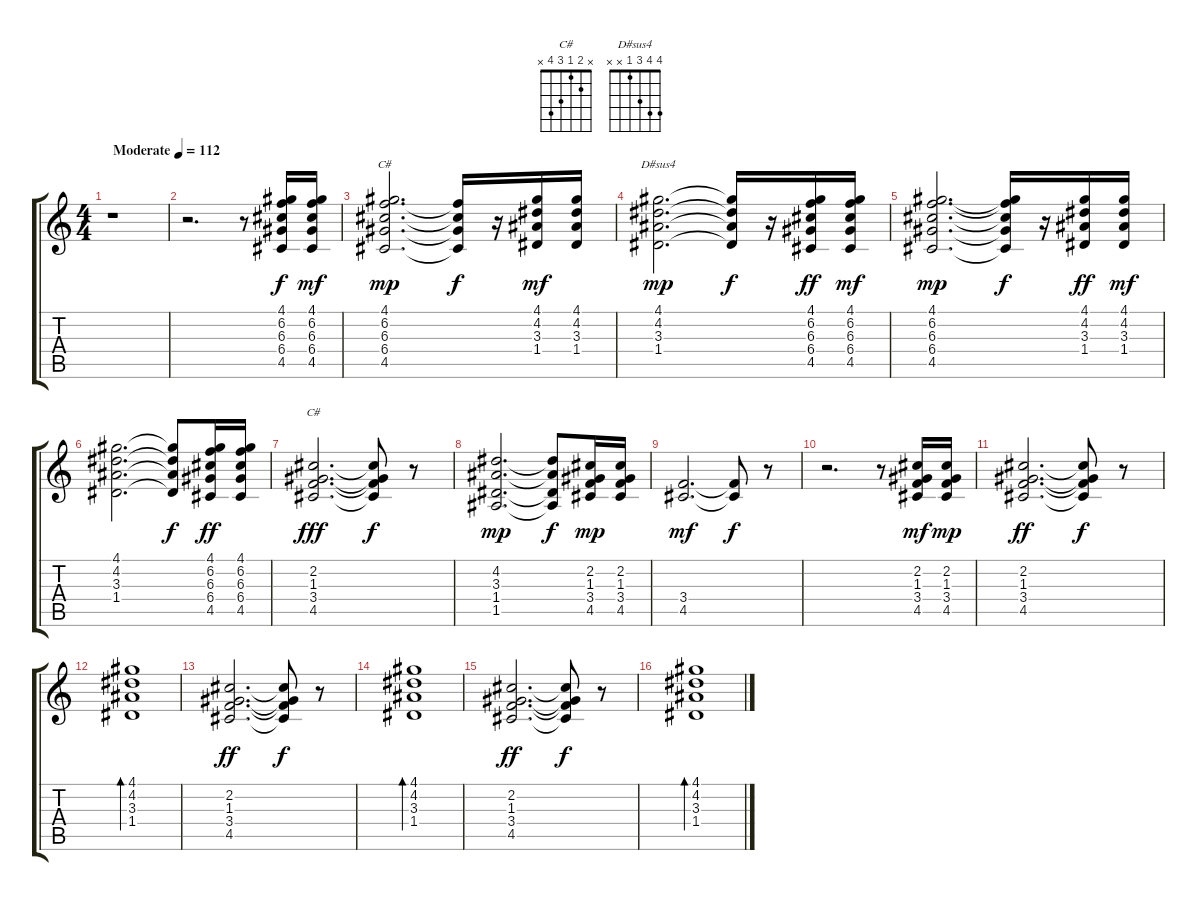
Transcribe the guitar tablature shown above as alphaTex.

\track "" {instrument electricguitarclean}
\staff {score tabs}
\tuning (E4 B3 G3 D3 A2 E2) {hide}
\chord ("C#" 4 6 6 6 4 x) {firstfret 4 barre 4}
\chord ("D#sus4" 4 4 3 1 x x)
\chord ("C#" x 2 1 3 4 x)
\ts (4 4)
\tempo (112 "Moderate")
\clef g2
\ks c
r.1{dy f instrument electricguitarclean} |
r.2{d} r.8 (4.1 6.2 6.3 6.4 4.5).16 (4.1 6.2 6.3 6.4 4.5).16{dy mf} |
(4.1 6.2 6.3 6.4 4.5).2{d ch "C#" dy mp} (6.2{t} 6.3{t} 6.4{t} 4.5{t}).16{dy f} r.16 (4.1 4.2 3.3 1.4).16{dy mf volume 5} (4.1 4.2 3.3 1.4).16 |
(4.1 4.2 3.3 1.4).2{d ch "D#sus4" dy mp} (4.1{t} 4.2{t} 3.3{t} 1.4{t}).16{dy f} r.16 (4.1 6.2 6.3 6.4 4.5).16{dy ff volume 5} (4.1 6.2 6.3 6.4 4.5).16{dy mf} |
(4.1 6.2 6.3 6.4 4.5).2{d dy mp} (4.1{t} 6.2{t} 6.3{t} 6.4{t} 4.5{t}).16{dy f} r.16 (4.1 4.2 3.3 1.4).16{dy ff volume 5} (4.1 4.2 3.3 1.4).16{dy mf} |
(4.1 4.2 3.3 1.4).2{d} (4.1{t} 4.2{t} 3.3{t} 1.4{t}).8{dy f} (4.1 6.2 6.3 6.4 4.5).16{dy ff volume 5} (4.1 6.2 6.3 6.4 4.5).16 |
(2.2 1.3 3.4 4.5).2{d ch "C#" dy fff} (2.2{t} 1.3{t} 3.4{t} 4.5{t}).8{dy f} r.8 |
(4.2 3.3 1.4 1.5).2{d dy mp} (4.2{t} 3.3{t} 1.4{t} 1.5{t}).8{dy f} (2.2 1.3 3.4 4.5).16{dy mp} (2.2 1.3 3.4 4.5).16 |
(3.4 4.5).2{d dy mf} (3.4{t} 4.5{t}).8{dy f} r.8 |
r.2{d} r.8 (2.2 1.3 3.4 4.5).16{dy mf} (2.2 1.3 3.4 4.5).16{dy mp} |
(2.2 1.3 3.4 4.5).2{d dy ff} (2.2{t} 1.3{t} 3.4{t} 4.5{t}).8{dy f} r.8 |
(4.1 4.2 3.3 1.4).1{bd 60} |
(2.2 1.3 3.4 4.5).2{d dy ff} (2.2{t} 1.3{t} 3.4{t} 4.5{t}).8{dy f} r.8 |
(4.1 4.2 3.3 1.4).1{bd 60} |
(2.2 1.3 3.4 4.5).2{d dy ff} (2.2{t} 1.3{t} 3.4{t} 4.5{t}).8{dy f} r.8 |
(4.1 4.2 3.3 1.4).1{bd 60}
